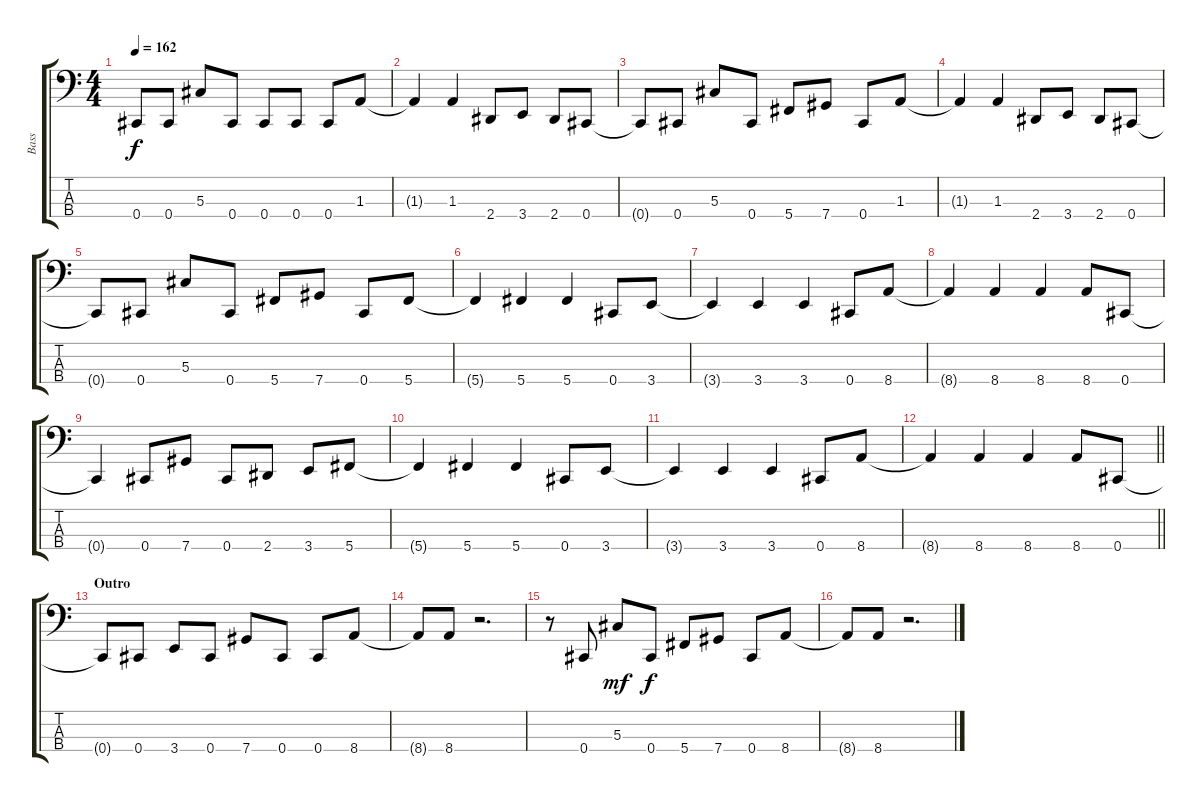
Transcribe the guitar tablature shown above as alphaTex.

\track ("Bass" "Bass") {instrument electricbassfinger}
\staff {score tabs}
\tuning (Gb2 Db2 Ab1 Db1) {hide}
\ts (4 4)
\tempo 162
\clef f4
\ks c
0.4{t}.8{dy f} 0.4.8 5.3.8 0.4.8 0.4.8 0.4.8 0.4.8 1.3.8 |
1.3{t}.4 1.3.4 2.4.8 3.4.8 2.4.8 0.4.8 |
0.4{t}.8 0.4.8 5.3.8 0.4.8 5.4.8 7.4.8 0.4.8 1.3.8 |
1.3{t}.4 1.3.4 2.4.8 3.4.8 2.4.8 0.4.8 |
0.4{t}.8 0.4.8 5.3.8 0.4.8 5.4.8 7.4.8 0.4.8 5.4.8 |
5.4{t}.4 5.4.4 5.4.4 0.4.8 3.4.8 |
3.4{t}.4 3.4.4 3.4.4 0.4.8 8.4.8 |
8.4{t}.4 8.4.4 8.4.4 8.4.8 0.4.8 |
0.4{t}.4 0.4.8 7.4.8 0.4.8 2.4.8 3.4.8 5.4.8 |
5.4{t}.4 5.4.4 5.4.4 0.4.8 3.4.8 |
3.4{t}.4 3.4.4 3.4.4 0.4.8 8.4.8 |
\barLineRight lightlight
8.4{t}.4 8.4.4 8.4.4 8.4.8 0.4.8 |
\section ("" "Outro")
0.4{t}.8 0.4.8 3.4.8 0.4.8 7.4.8 0.4.8 0.4.8 8.4.8 |
8.4{t}.8 8.4.8 r.2{d} |
r.8 0.4.8 5.3.8{dy mf} 0.4.8{dy f} 5.4.8 7.4.8 0.4.8 8.4.8 |
8.4{t}.8 8.4.8 r.2{d}
